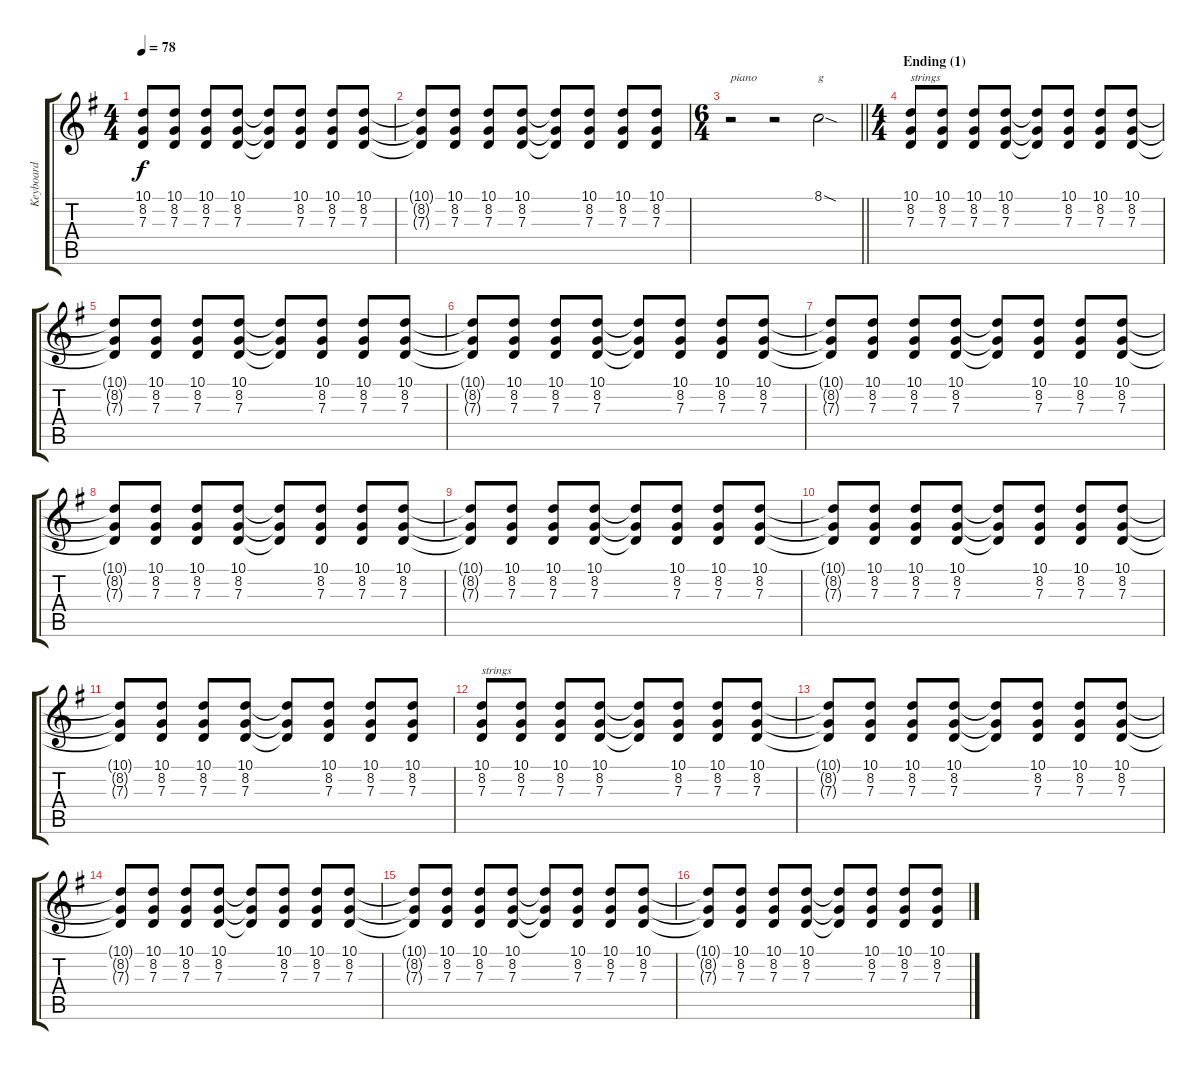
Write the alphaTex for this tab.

\track ("Keyboard" "Keyboard") {instrument stringensemble1}
\staff {score tabs}
\tuning (E4 B3 G3 D3 A2 E2) {hide}
\ts (4 4)
\tempo 78
\clef g2
\ks g
(10.1{t} 8.2{t} 7.3{t}).8{dy f} (10.1 8.2 7.3).8 (10.1 8.2 7.3).8 (10.1 8.2 7.3).8 (10.1{t} 8.2{t} 7.3{t}).8 (10.1 8.2 7.3).8 (10.1 8.2 7.3).8 (10.1 8.2 7.3).8 |
(10.1{t} 8.2{t} 7.3{t}).8 (10.1 8.2 7.3).8 (10.1 8.2 7.3).8 (10.1 8.2 7.3).8 (10.1{t} 8.2{t} 7.3{t}).8 (10.1 8.2 7.3).8 (10.1 8.2 7.3).8 (10.1 8.2 7.3).8 |
\ts (6 4)
\barLineRight lightlight
r.2{txt "piano" instrument brightacousticpiano} r.2 8.1{sod}.2{txt "g"} |
\ts (4 4)
\section ("" "Ending (1)")
(10.1 8.2 7.3).8{txt "strings" instrument stringensemble1} (10.1 8.2 7.3).8 (10.1 8.2 7.3).8 (10.1 8.2 7.3).8 (10.1{t} 8.2{t} 7.3{t}).8 (10.1 8.2 7.3).8 (10.1 8.2 7.3).8 (10.1 8.2 7.3).8 |
(10.1{t} 8.2{t} 7.3{t}).8 (10.1 8.2 7.3).8 (10.1 8.2 7.3).8 (10.1 8.2 7.3).8 (10.1{t} 8.2{t} 7.3{t}).8 (10.1 8.2 7.3).8 (10.1 8.2 7.3).8 (10.1 8.2 7.3).8 |
(10.1{t} 8.2{t} 7.3{t}).8 (10.1 8.2 7.3).8 (10.1 8.2 7.3).8 (10.1 8.2 7.3).8 (10.1{t} 8.2{t} 7.3{t}).8 (10.1 8.2 7.3).8 (10.1 8.2 7.3).8 (10.1 8.2 7.3).8 |
(10.1{t} 8.2{t} 7.3{t}).8 (10.1 8.2 7.3).8 (10.1 8.2 7.3).8 (10.1 8.2 7.3).8 (10.1{t} 8.2{t} 7.3{t}).8 (10.1 8.2 7.3).8 (10.1 8.2 7.3).8 (10.1 8.2 7.3).8 |
(10.1{t} 8.2{t} 7.3{t}).8 (10.1 8.2 7.3).8 (10.1 8.2 7.3).8 (10.1 8.2 7.3).8 (10.1{t} 8.2{t} 7.3{t}).8 (10.1 8.2 7.3).8 (10.1 8.2 7.3).8 (10.1 8.2 7.3).8 |
(10.1{t} 8.2{t} 7.3{t}).8 (10.1 8.2 7.3).8 (10.1 8.2 7.3).8 (10.1 8.2 7.3).8 (10.1{t} 8.2{t} 7.3{t}).8 (10.1 8.2 7.3).8 (10.1 8.2 7.3).8 (10.1 8.2 7.3).8 |
(10.1{t} 8.2{t} 7.3{t}).8 (10.1 8.2 7.3).8 (10.1 8.2 7.3).8 (10.1 8.2 7.3).8 (10.1{t} 8.2{t} 7.3{t}).8 (10.1 8.2 7.3).8 (10.1 8.2 7.3).8 (10.1 8.2 7.3).8 |
(10.1{t} 8.2{t} 7.3{t}).8 (10.1 8.2 7.3).8 (10.1 8.2 7.3).8 (10.1 8.2 7.3).8 (10.1{t} 8.2{t} 7.3{t}).8 (10.1 8.2 7.3).8 (10.1 8.2 7.3).8 (10.1 8.2 7.3).8 |
(10.1 8.2 7.3).8{txt "strings" instrument stringensemble1} (10.1 8.2 7.3).8 (10.1 8.2 7.3).8 (10.1 8.2 7.3).8 (10.1{t} 8.2{t} 7.3{t}).8 (10.1 8.2 7.3).8 (10.1 8.2 7.3).8 (10.1 8.2 7.3).8 |
(10.1{t} 8.2{t} 7.3{t}).8 (10.1 8.2 7.3).8 (10.1 8.2 7.3).8 (10.1 8.2 7.3).8 (10.1{t} 8.2{t} 7.3{t}).8 (10.1 8.2 7.3).8 (10.1 8.2 7.3).8 (10.1 8.2 7.3).8 |
(10.1{t} 8.2{t} 7.3{t}).8 (10.1 8.2 7.3).8 (10.1 8.2 7.3).8 (10.1 8.2 7.3).8 (10.1{t} 8.2{t} 7.3{t}).8 (10.1 8.2 7.3).8 (10.1 8.2 7.3).8 (10.1 8.2 7.3).8 |
(10.1{t} 8.2{t} 7.3{t}).8 (10.1 8.2 7.3).8 (10.1 8.2 7.3).8 (10.1 8.2 7.3).8 (10.1{t} 8.2{t} 7.3{t}).8 (10.1 8.2 7.3).8 (10.1 8.2 7.3).8 (10.1 8.2 7.3).8 |
(10.1{t} 8.2{t} 7.3{t}).8 (10.1 8.2 7.3).8 (10.1 8.2 7.3).8 (10.1 8.2 7.3).8 (10.1{t} 8.2{t} 7.3{t}).8 (10.1 8.2 7.3).8 (10.1 8.2 7.3).8 (10.1 8.2 7.3).8
